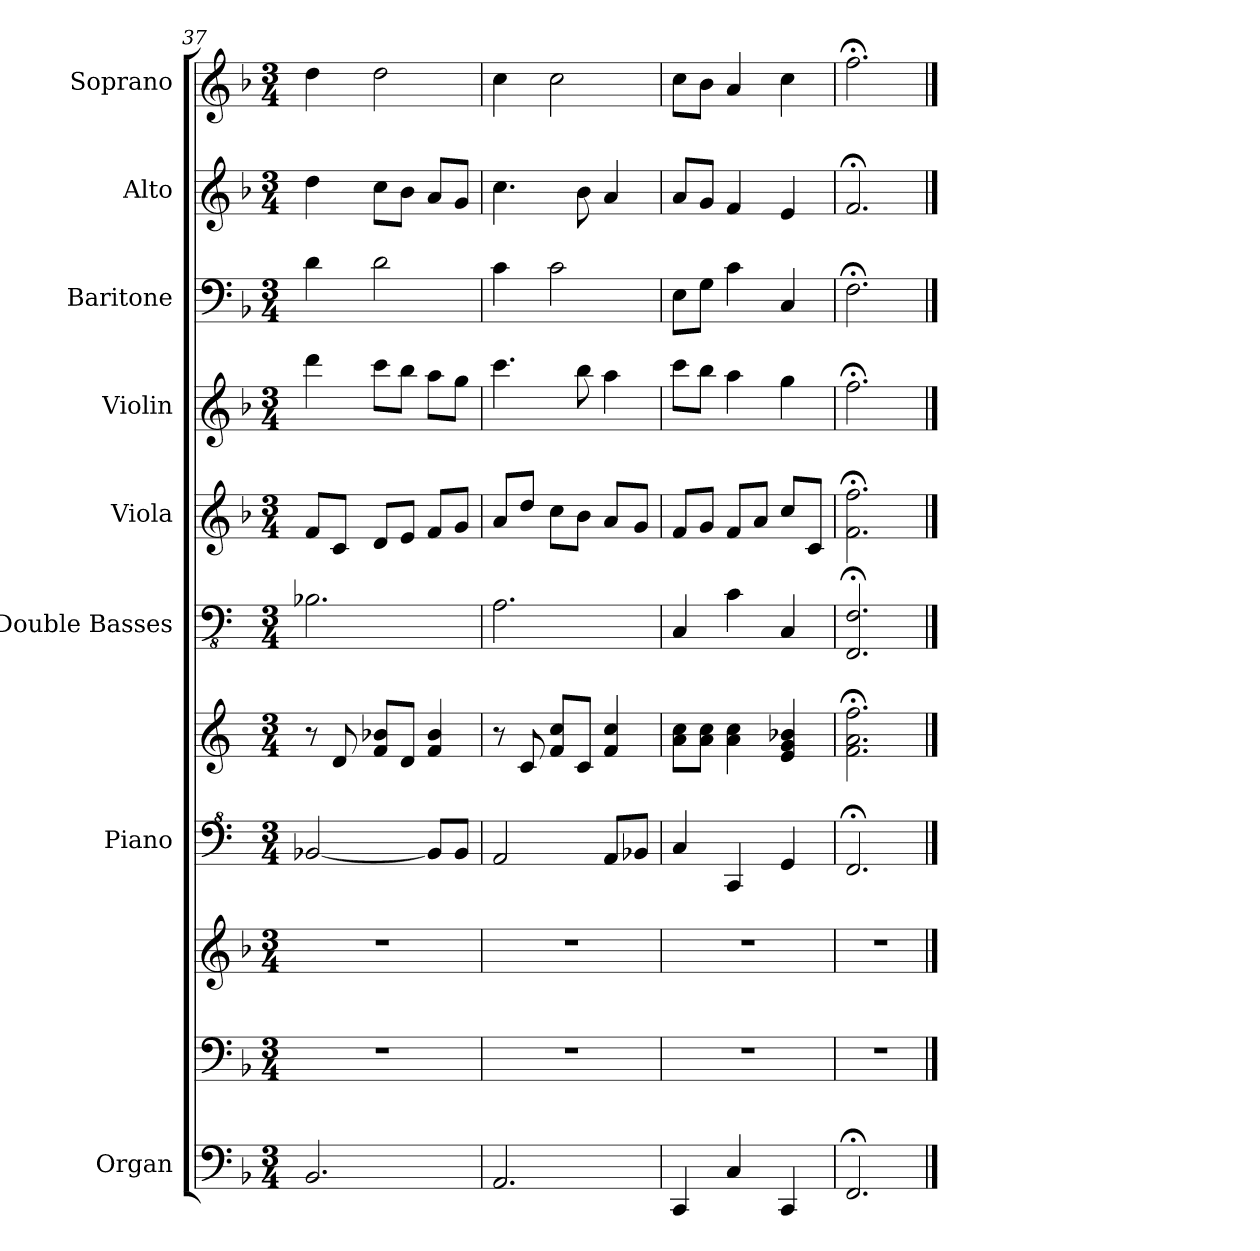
**kern	**kern	**kern	**kern	**kern	**kern	**kern	**kern	**kern	**kern	**kern
*part8	*part8	*part8	*part7	*part7	*part6	*part5	*part4	*part3	*part2	*part1
*staff11	*staff10	*staff9	*staff8	*staff7	*staff6	*staff5	*staff4	*staff3	*staff2	*staff1
*I"Organ	*	*	*I"Piano	*	*I"Double Basses	*I"Viola	*I"Violin	*I"Baritone	*I"Alto	*I"Soprano
*I'Org.	*	*	*I'Pno.	*	*I'Dbs.	*I'Vla.	*I'Vln.	*I'Bar.	*I'A.	*I'S.
*clefF4	*clefF4	*clefG2	*clefF^4	*	*clefFv4	*	*clefG2	*clefF4	*clefG2	*clefG2
*k[b-]	*k[b-]	*k[b-]	*k[]	*k[]	*k[]	*k[b-]	*k[b-]	*k[b-]	*k[b-]	*k[b-]
*F:	*F:	*F:	*C:	*C:	*C:	*F:	*F:	*F:	*F:	*F:
*M3/4	*M3/4	*M3/4	*M3/4	*M3/4	*M3/4	*M3/4	*M3/4	*M3/4	*M3/4	*M3/4
=37	=37	=37	=37	=37	=37	=37	=37	=37	=37	=37
2.BB-/	2.r	2.r	[2B-X/	8r	2.BB-X\	8f/L	4ddd\	4d\	4dd\	4dd\
.	.	.	.	8d/	.	8c/J	.	.	.	.
.	.	.	.	8f/ 8b-X/L	.	8d/L	8ccc\L	2d\	8cc\L	2dd\
.	.	.	.	8d/J	.	8e/J	8bb-\J	.	8b-\J	.
.	.	.	8B-/L]	4f/ 4b-/	.	8f/L	8aa\L	.	8a/L	.
.	.	.	8B-/J	.	.	8g/J	8gg\J	.	8g/J	.
=38	=38	=38	=38	=38	=38	=38	=38	=38	=38	=38
2.AA/	2.r	2.r	2A/	8r	2.AA\	8a/L	4.ccc\	4c\	4.cc\	4cc\
.	.	.	.	8c/	.	8dd/J	.	.	.	.
.	.	.	.	8f/ 8cc/L	.	8cc\L	.	2c\	.	2cc\
.	.	.	.	8c/J	.	8b-\J	8bb-\	.	8b-\	.
.	.	.	8A/L	4f/ 4cc/	.	8a/L	4aa\	.	4a/	.
.	.	.	8B-X/J	.	.	8g/J	.	.	.	.
=39	=39	=39	=39	=39	=39	=39	=39	=39	=39	=39
4CC/	2.r	2.r	4c/	8a\ 8cc\L	4CC/	8f/L	8ccc\L	8E\L	8a/L	8cc\L
.	.	.	.	8a\ 8cc\J	.	8g/J	8bb-\J	8G\J	8g/J	8b-\J
4C/	.	.	4C/	4a\ 4cc\	4C\	8f/L	4aa\	4c\	4f/	4a/
.	.	.	.	.	.	8a/J	.	.	.	.
4CC/	.	.	4G/	4e/ 4g/ 4b-X/	4CC/	8cc/L	4gg\	4C/	4e/	4cc\
.	.	.	.	.	.	8c/J	.	.	.	.
=40	=40	=40	=40	=40	=40	=40	=40	=40	=40	=40
2.FF;</	2.r	2.r	2.F;</	2.f\;< 2.a\;< 2.ff\;<	2.FFF/;< 2.FF/;<	2.f\;< 2.ff\;<	2.ff;<\	2.F;<\	2.f;</	2.ff;<\
==	==	==	==	==	==	==	==	==	==	==
*-	*-	*-	*-	*-	*-	*-	*-	*-	*-	*-
